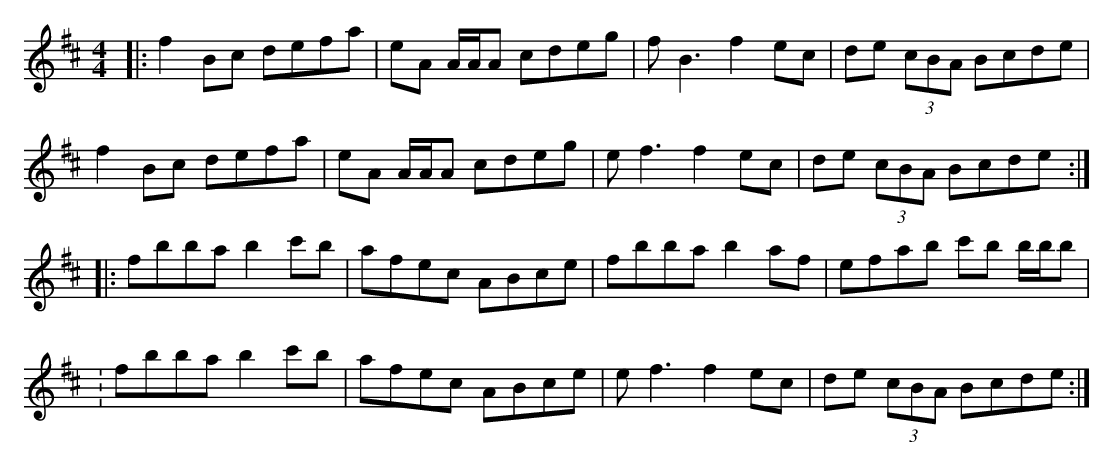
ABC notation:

X:1
M:4/4
K:Bmin
|:f2Bc defa | eA A/A/A cdeg | f B3f2 ec | de (3cBA Bcde|
f2Bc defa | eA A/A/A cdeg | e f3 f2 ec | de (3cBA Bcde :|
|:fbbab2 c'b | afec ABce | fbbab2 af | efab c'b b/b/b |
:fbbab2 c'b | afec ABce | e f3 f2 ec | de (3cBA Bcde :|
